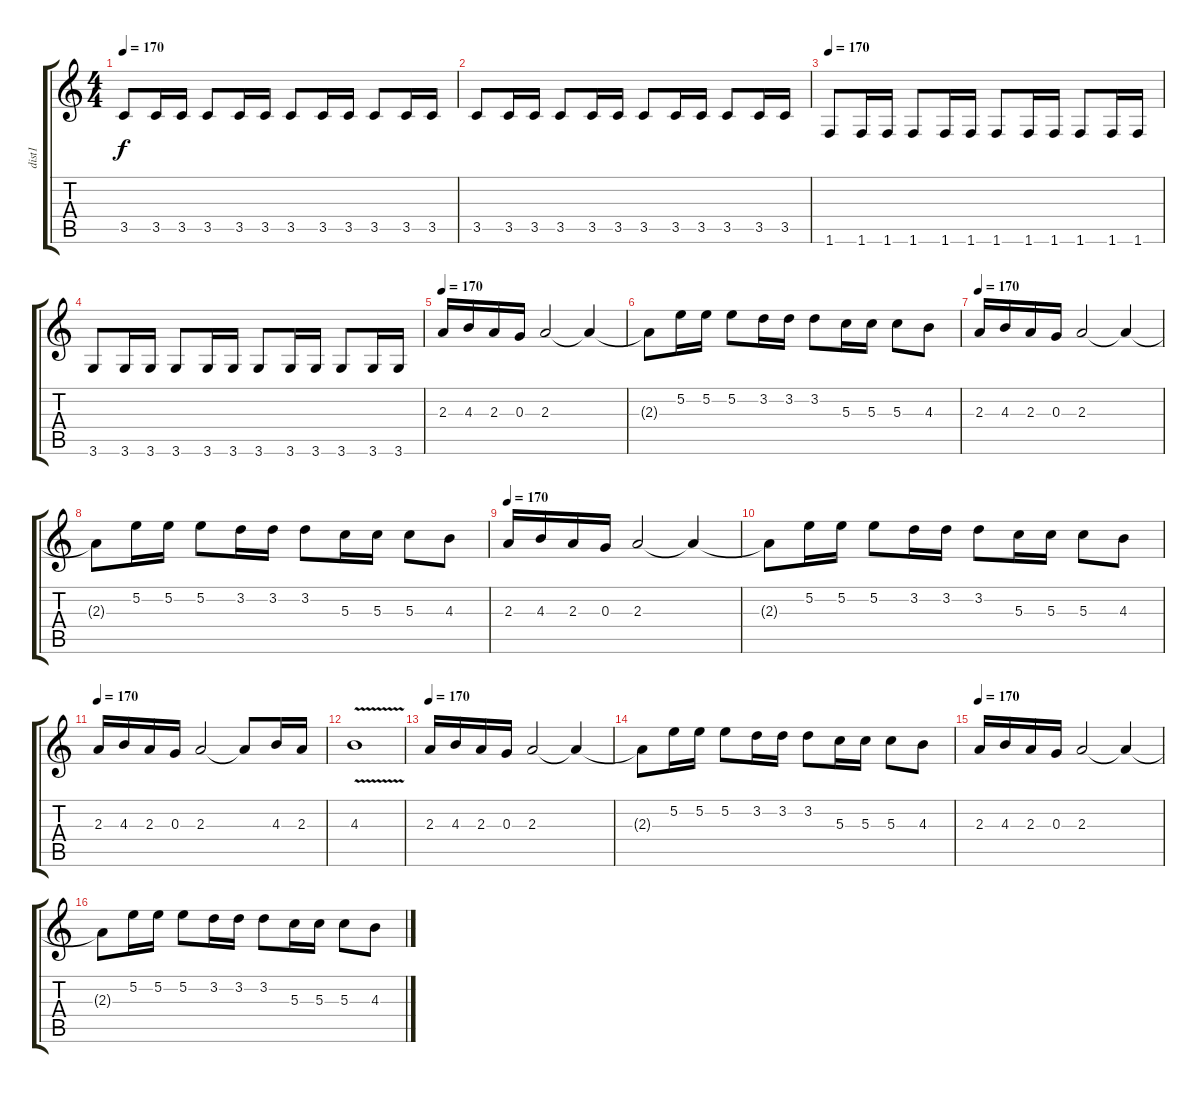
\track ("dist1" "dist1") {instrument distortionguitar}
\staff {score tabs}
\tuning (E4 B3 G3 D3 A2 E2) {hide}
\ts (4 4)
\tempo 170
\clef g2
\ks c
3.5.8{dy f} 3.5.16 3.5.16 3.5.8 3.5.16 3.5.16 3.5.8 3.5.16 3.5.16 3.5.8 3.5.16 3.5.16 |
3.5.8 3.5.16 3.5.16 3.5.8 3.5.16 3.5.16 3.5.8 3.5.16 3.5.16 3.5.8 3.5.16 3.5.16 |
\tempo 170
1.6.8 1.6.16 1.6.16 1.6.8 1.6.16 1.6.16 1.6.8 1.6.16 1.6.16 1.6.8 1.6.16 1.6.16 |
3.6.8 3.6.16 3.6.16 3.6.8 3.6.16 3.6.16 3.6.8 3.6.16 3.6.16 3.6.8 3.6.16 3.6.16 |
\tempo 170
2.3.16 4.3.16 2.3.16 0.3.16 2.3.2 2.3{t}.4 |
2.3{t}.8 5.2.16 5.2.16 5.2.8 3.2.16 3.2.16 3.2.8 5.3.16 5.3.16 5.3.8 4.3.8 |
\tempo 170
2.3.16 4.3.16 2.3.16 0.3.16 2.3.2 2.3{t}.4 |
2.3{t}.8 5.2.16 5.2.16 5.2.8 3.2.16 3.2.16 3.2.8 5.3.16 5.3.16 5.3.8 4.3.8 |
\tempo 170
2.3.16 4.3.16 2.3.16 0.3.16 2.3.2 2.3{t}.4 |
2.3{t}.8 5.2.16 5.2.16 5.2.8 3.2.16 3.2.16 3.2.8 5.3.16 5.3.16 5.3.8 4.3.8 |
\tempo 170
2.3.16 4.3.16 2.3.16 0.3.16 2.3.2 2.3{t}.8 4.3.16 2.3.16 |
4.3{v}.1 |
\tempo 170
2.3.16 4.3.16 2.3.16 0.3.16 2.3.2 2.3{t}.4 |
2.3{t}.8 5.2.16 5.2.16 5.2.8 3.2.16 3.2.16 3.2.8 5.3.16 5.3.16 5.3.8 4.3.8 |
\tempo 170
2.3.16 4.3.16 2.3.16 0.3.16 2.3.2 2.3{t}.4 |
2.3{t}.8 5.2.16 5.2.16 5.2.8 3.2.16 3.2.16 3.2.8 5.3.16 5.3.16 5.3.8 4.3.8
